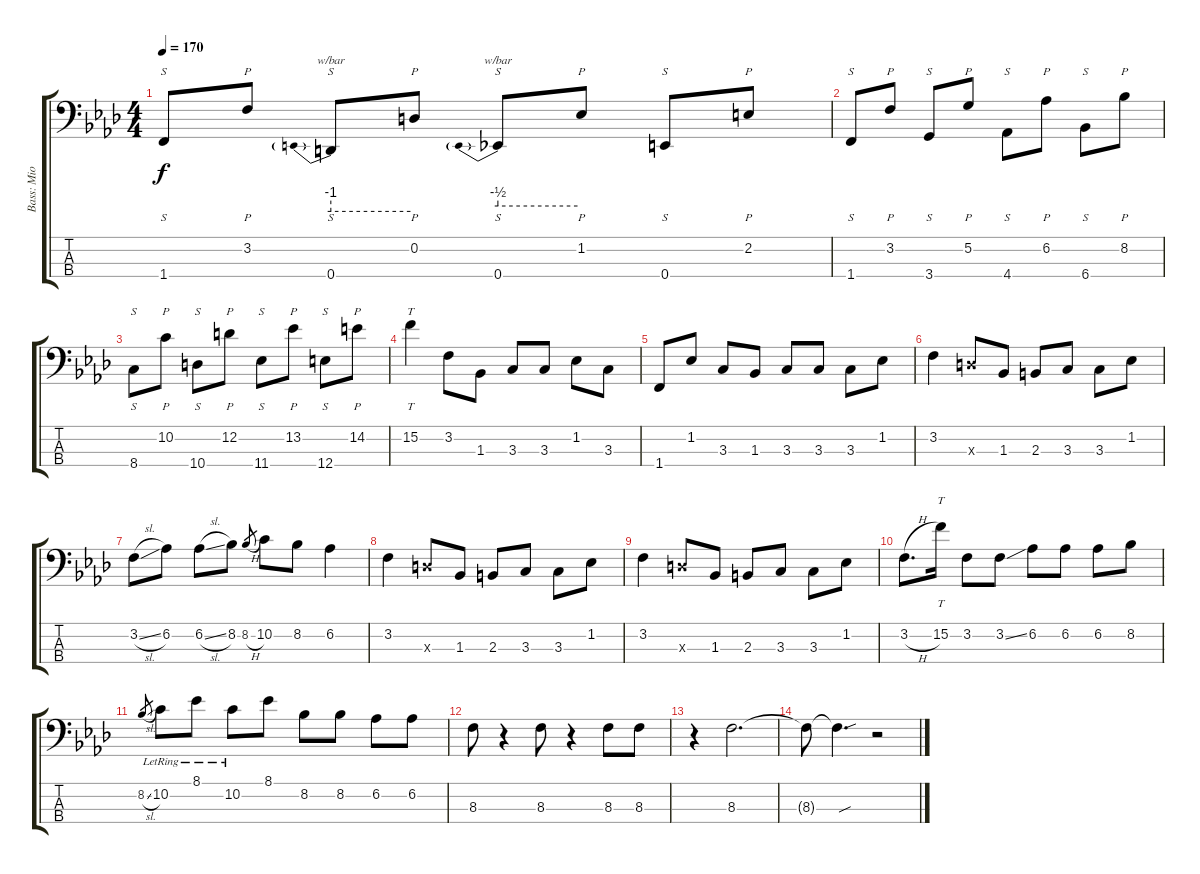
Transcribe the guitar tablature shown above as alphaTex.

\track ("Bass: Mio Akiyama" "Bass: Mio ") {instrument electricbassfinger}
\staff {score tabs}
\tuning (G2 D2 A1 E1) {hide}
\ts (4 4)
\tempo 170
\clef f4
\ks fminor
1.4.8{s dy f instrument electricbassfinger} 3.2.8{p instrument slapbass2} 0.4.8{s tbe (predive default 0 -4 60 -4) instrument electricbassfinger} 0.2.8{p instrument slapbass2} 0.4.8{s tbe (predive default 0 -2 60 -2) instrument electricbassfinger} 1.2.8{p instrument slapbass2} 0.4.8{s instrument electricbassfinger} 2.2.8{p instrument slapbass2} |
1.4.8{s instrument electricbassfinger} 3.2.8{p instrument slapbass2} 3.4.8{s instrument electricbassfinger} 5.2.8{p instrument slapbass2} 4.4.8{s instrument electricbassfinger} 6.2.8{p instrument slapbass2} 6.4.8{s instrument electricbassfinger} 8.2.8{p instrument slapbass2} |
8.4.8{s instrument electricbassfinger} 10.2.8{p instrument slapbass2} 10.4.8{s instrument electricbassfinger} 12.2.8{p instrument slapbass2} 11.4.8{s instrument electricbassfinger} 13.2.8{p instrument slapbass2} 12.4.8{s instrument electricbassfinger} 14.2.8{p instrument slapbass2} |
15.2.4{tt instrument slapbass1} 3.2.8{instrument electricbassfinger} 1.3.8 3.3.8 3.3.8 1.2.8 3.3.8 |
1.4.8 1.2.8 3.3.8 1.3.8 3.3.8 3.3.8 3.3.8 1.2.8 |
3.2.4 5.3{x}.8 1.3.8 2.3.8 3.3.8 3.3.8 1.2.8 |
3.2{sl}.8 6.2.8 6.2{sl}.8 8.2.8 8.2{h}.8{gr} 10.2.8 8.2.8 6.2.4 |
3.2.4 5.3{x}.8 1.3.8 2.3.8 3.3.8 3.3.8 1.2.8 |
3.2.4 5.3{x}.8 1.3.8 2.3.8 3.3.8 3.3.8 1.2.8 |
3.2{h}.8{d} 15.2.16{tt instrument slapbass1} 3.2.8{instrument electricbassfinger} 3.2{ss}.8 6.2.8 6.2.8 6.2.8 8.2.8 |
8.2{sl}.8{gr} 10.2{lr}.8 8.1{lr}.8 10.2{lr}.8 8.1.8 8.2.8 8.2.8 6.2.8 6.2.8 |
8.3.8 r.4 8.3.8 r.4 8.3.8 8.3.8 |
r.4 8.3.2{d} |
8.3{t}.8 8.3{sou t}.4{d} r.2
